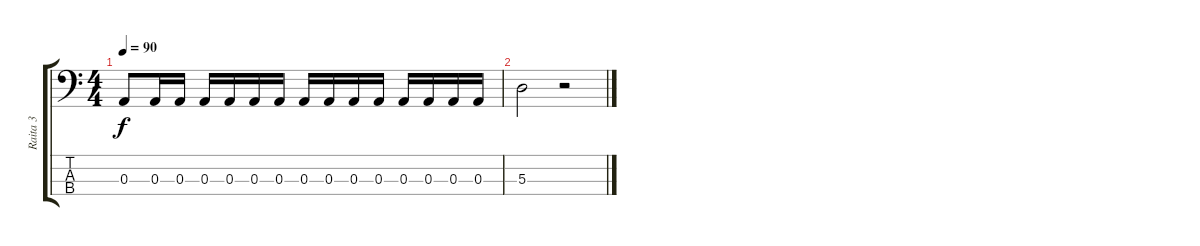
\track ("Raita 3" "Raita 3") {instrument electricbassfinger}
\staff {score tabs}
\tuning (G2 D2 A1 E1) {hide}
\ts (4 4)
\tempo 90
\clef f4
\ks c
0.3.8{dy f} 0.3.16 0.3.16 0.3.16 0.3.16 0.3.16 0.3.16 0.3.16 0.3.16 0.3.16 0.3.16 0.3.16 0.3.16 0.3.16 0.3.16 |
5.3.2 r.2
